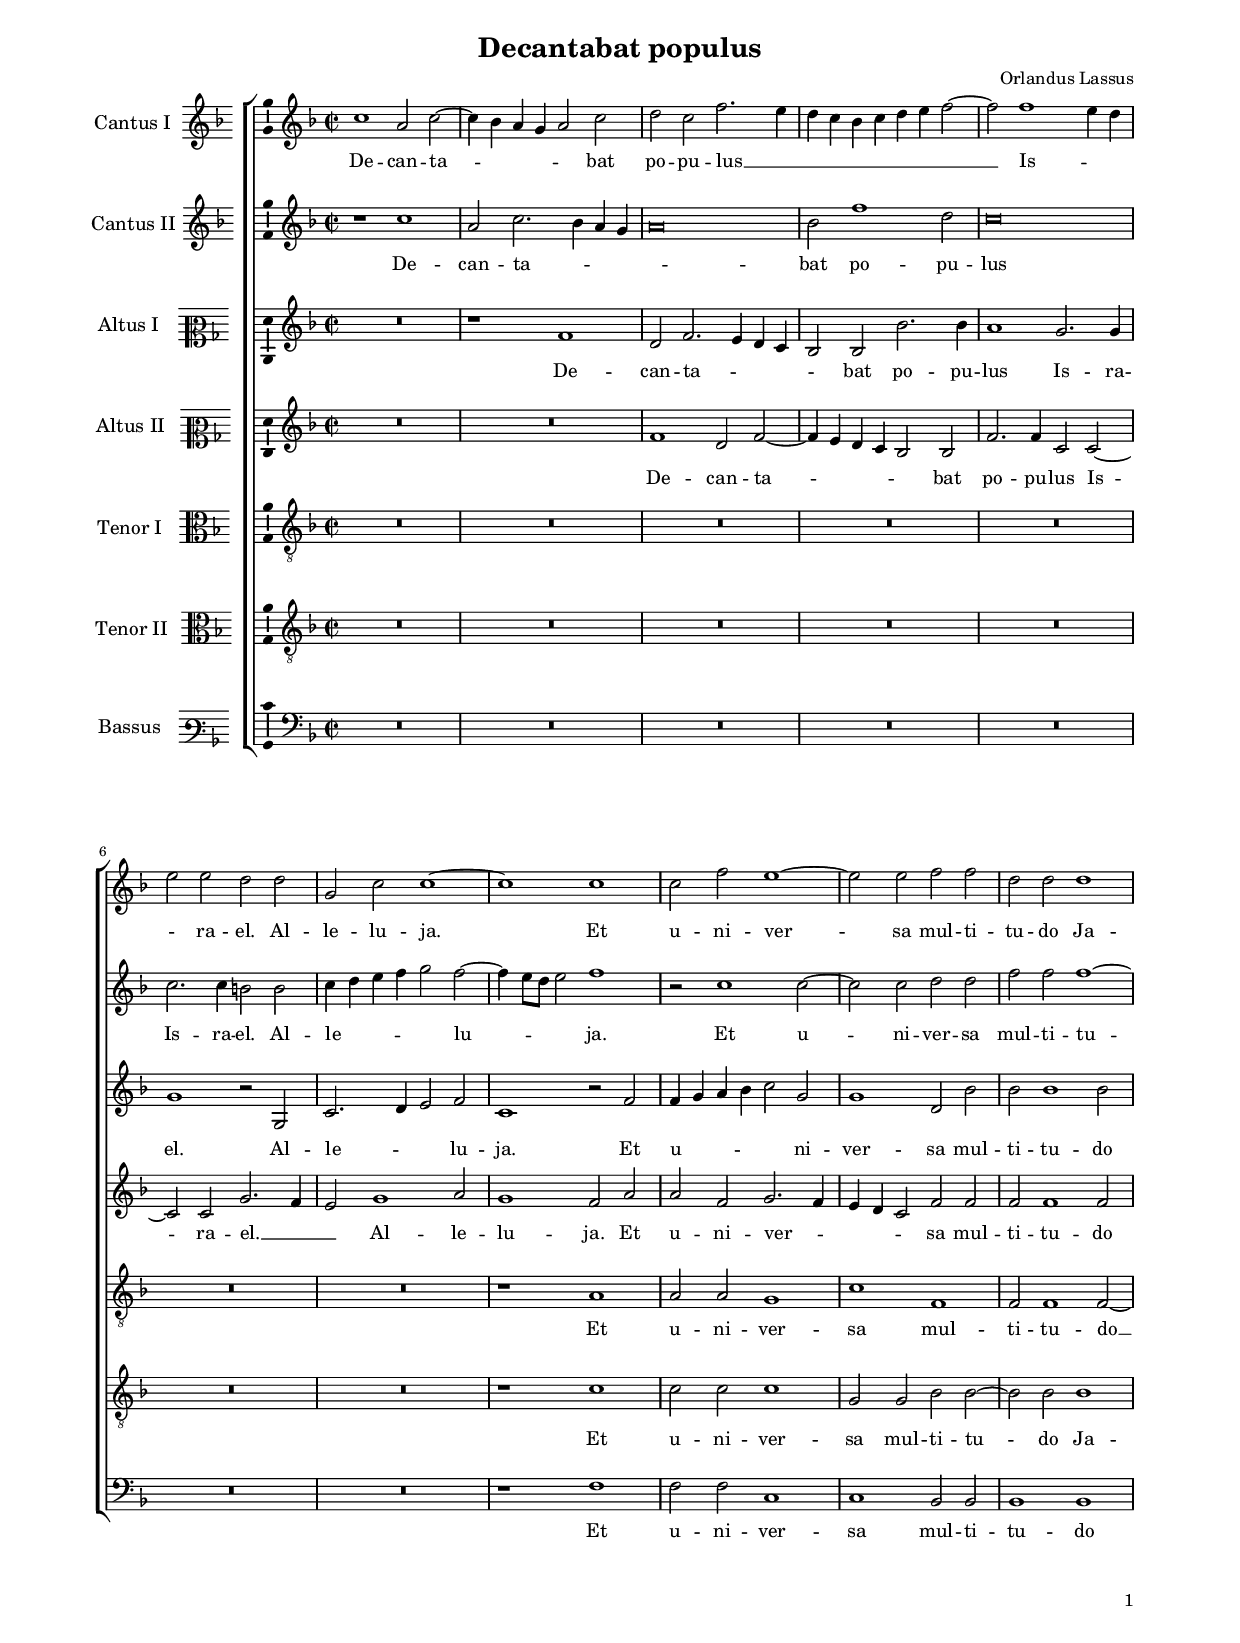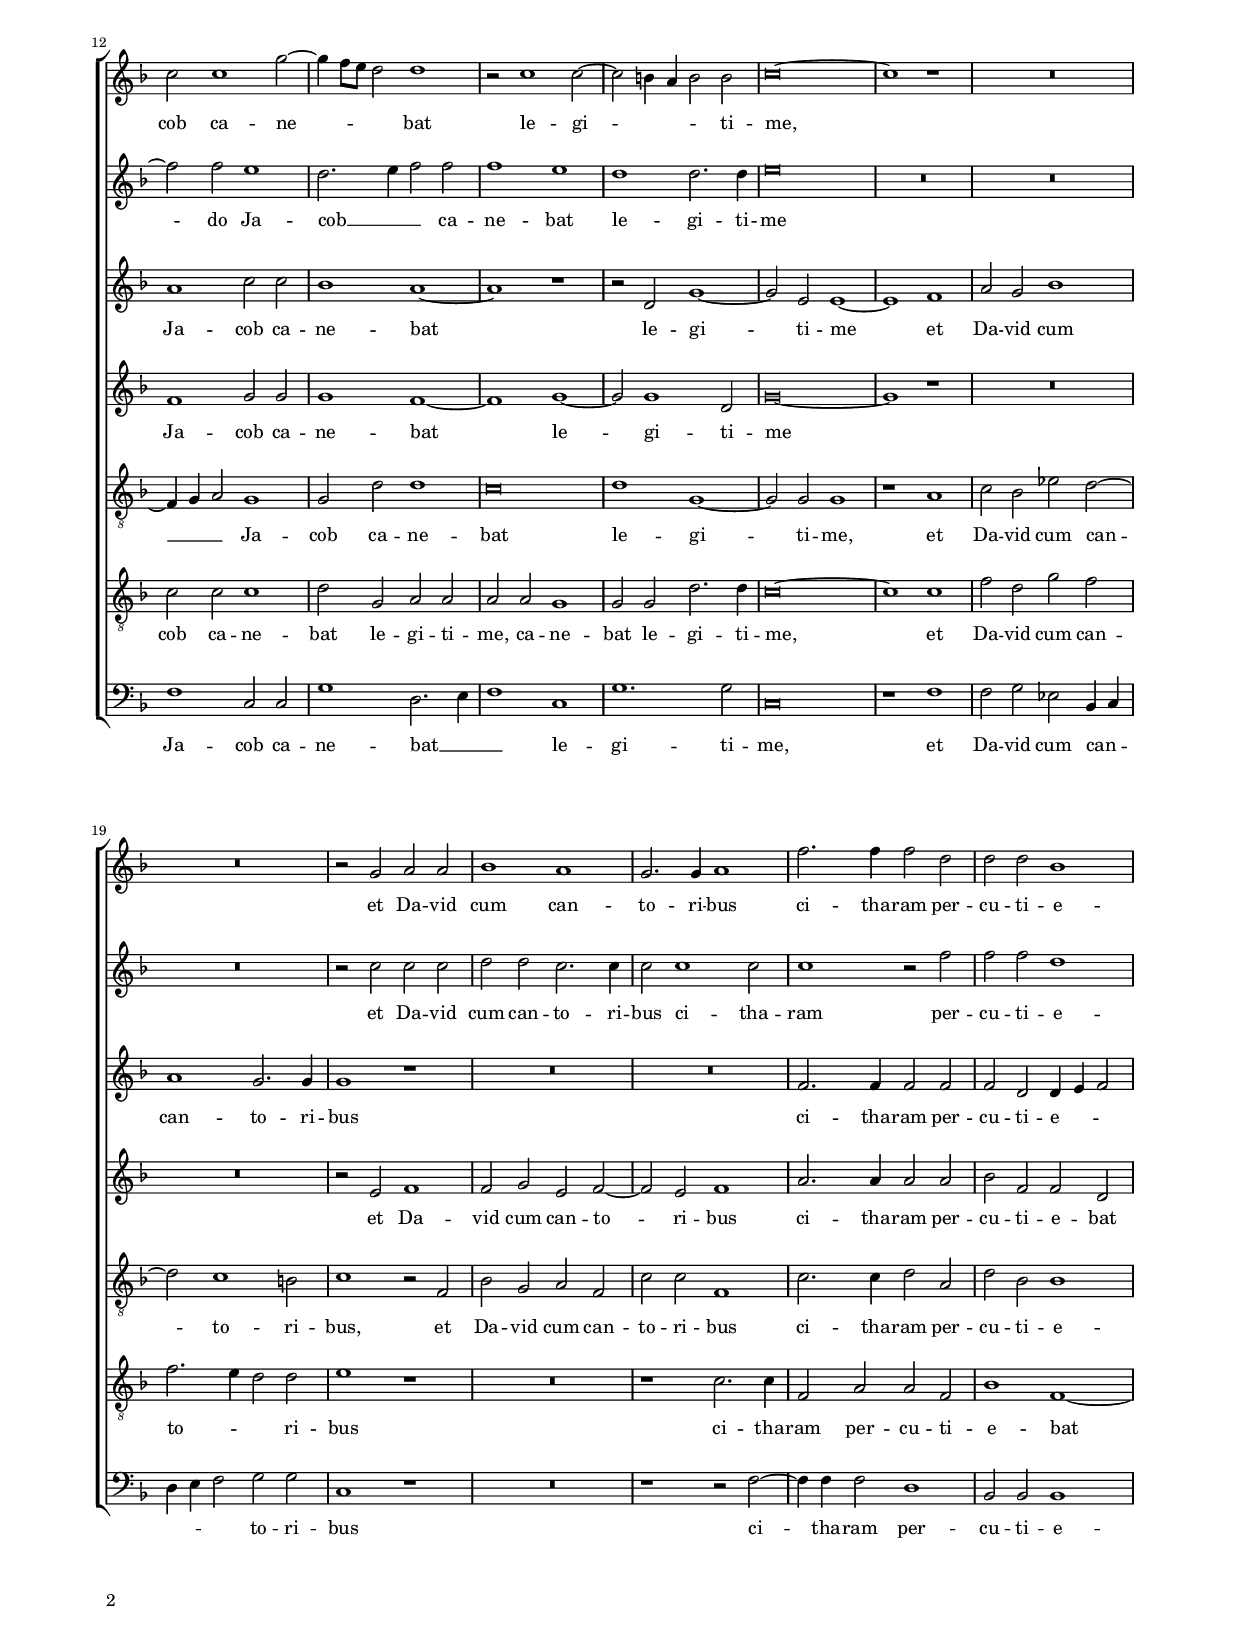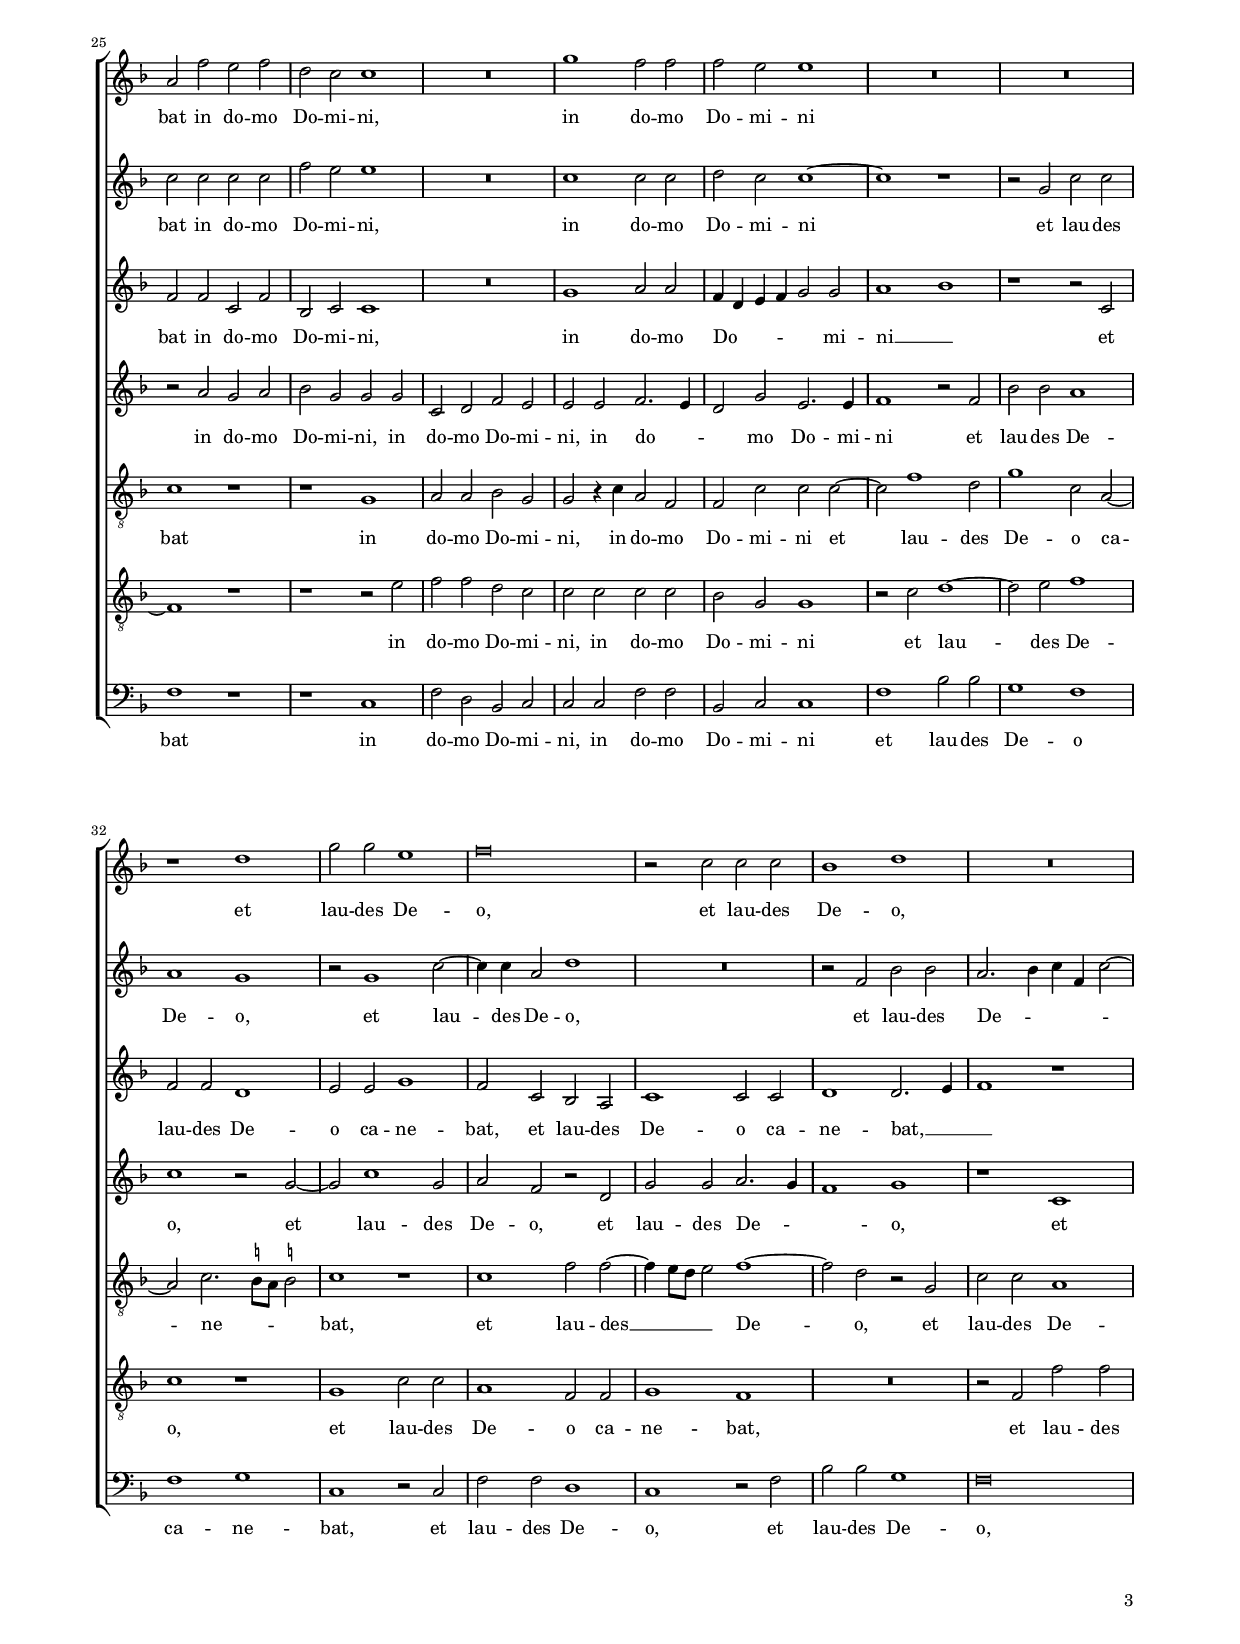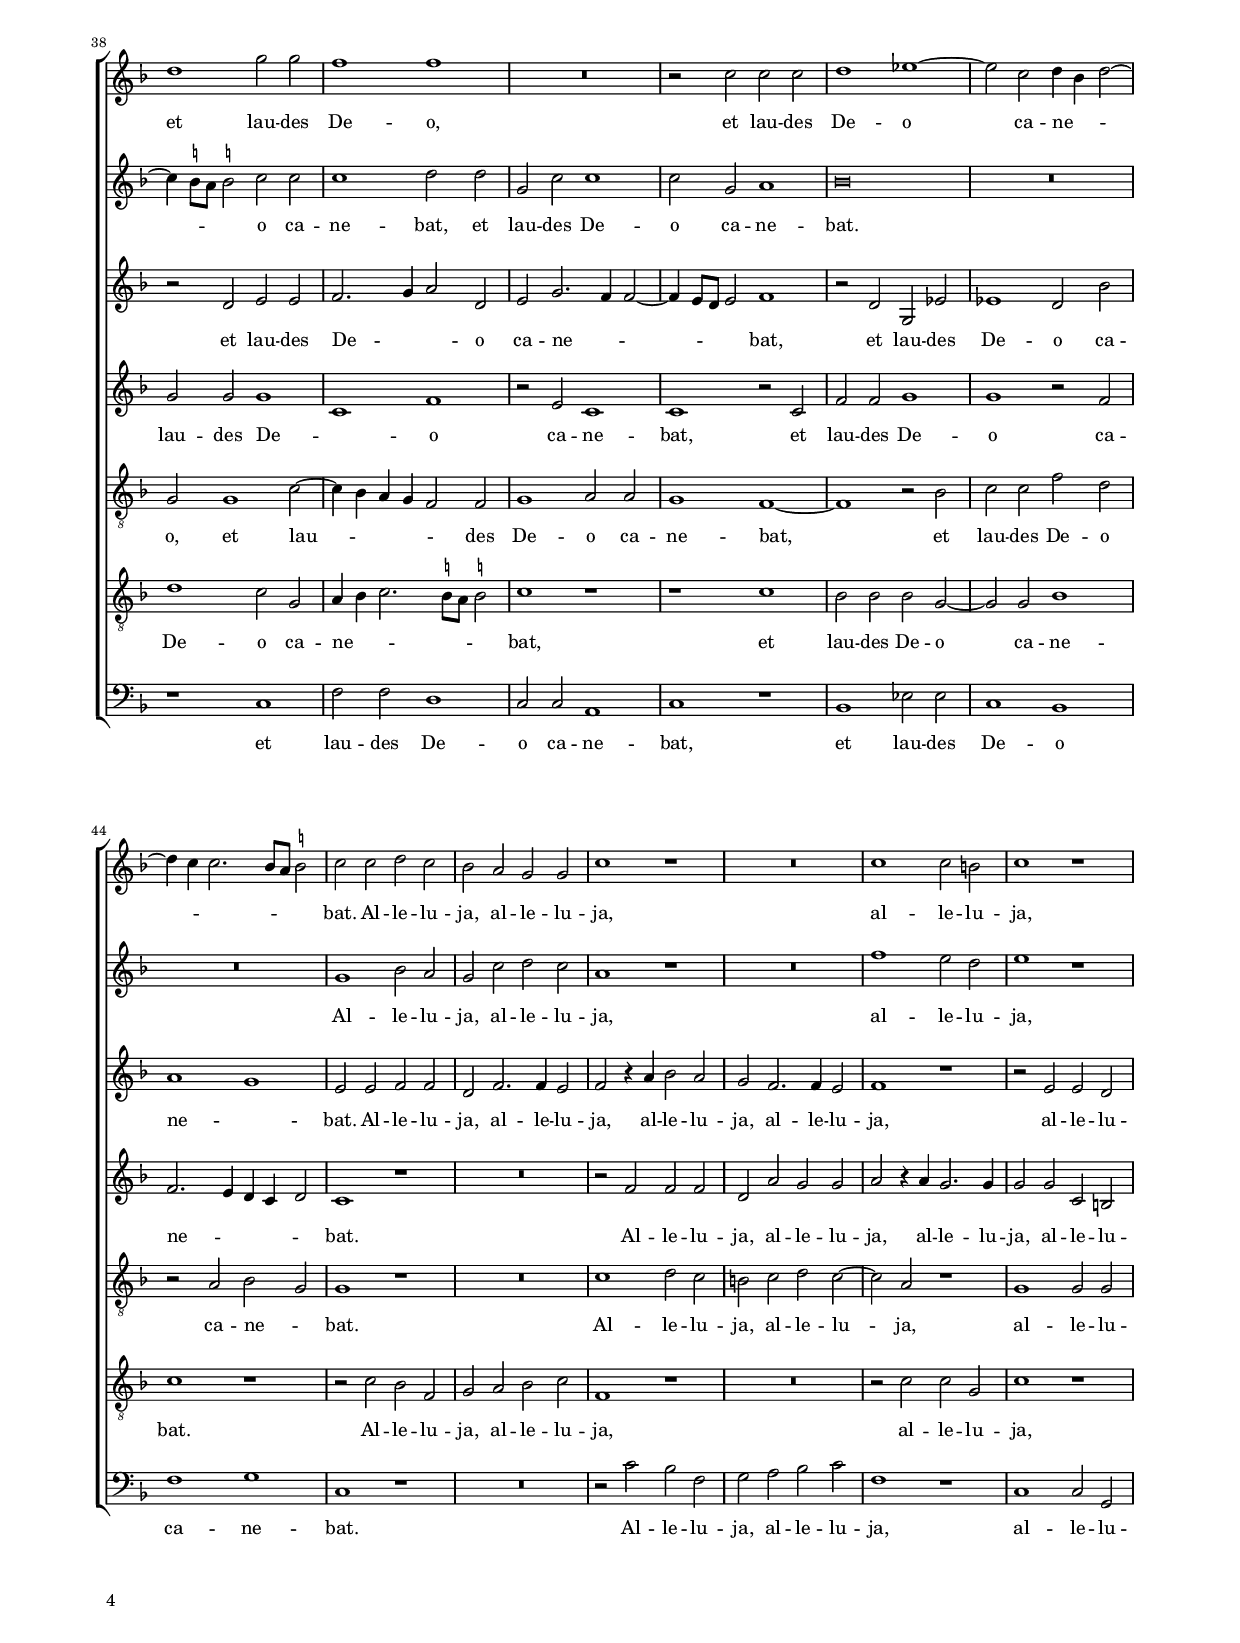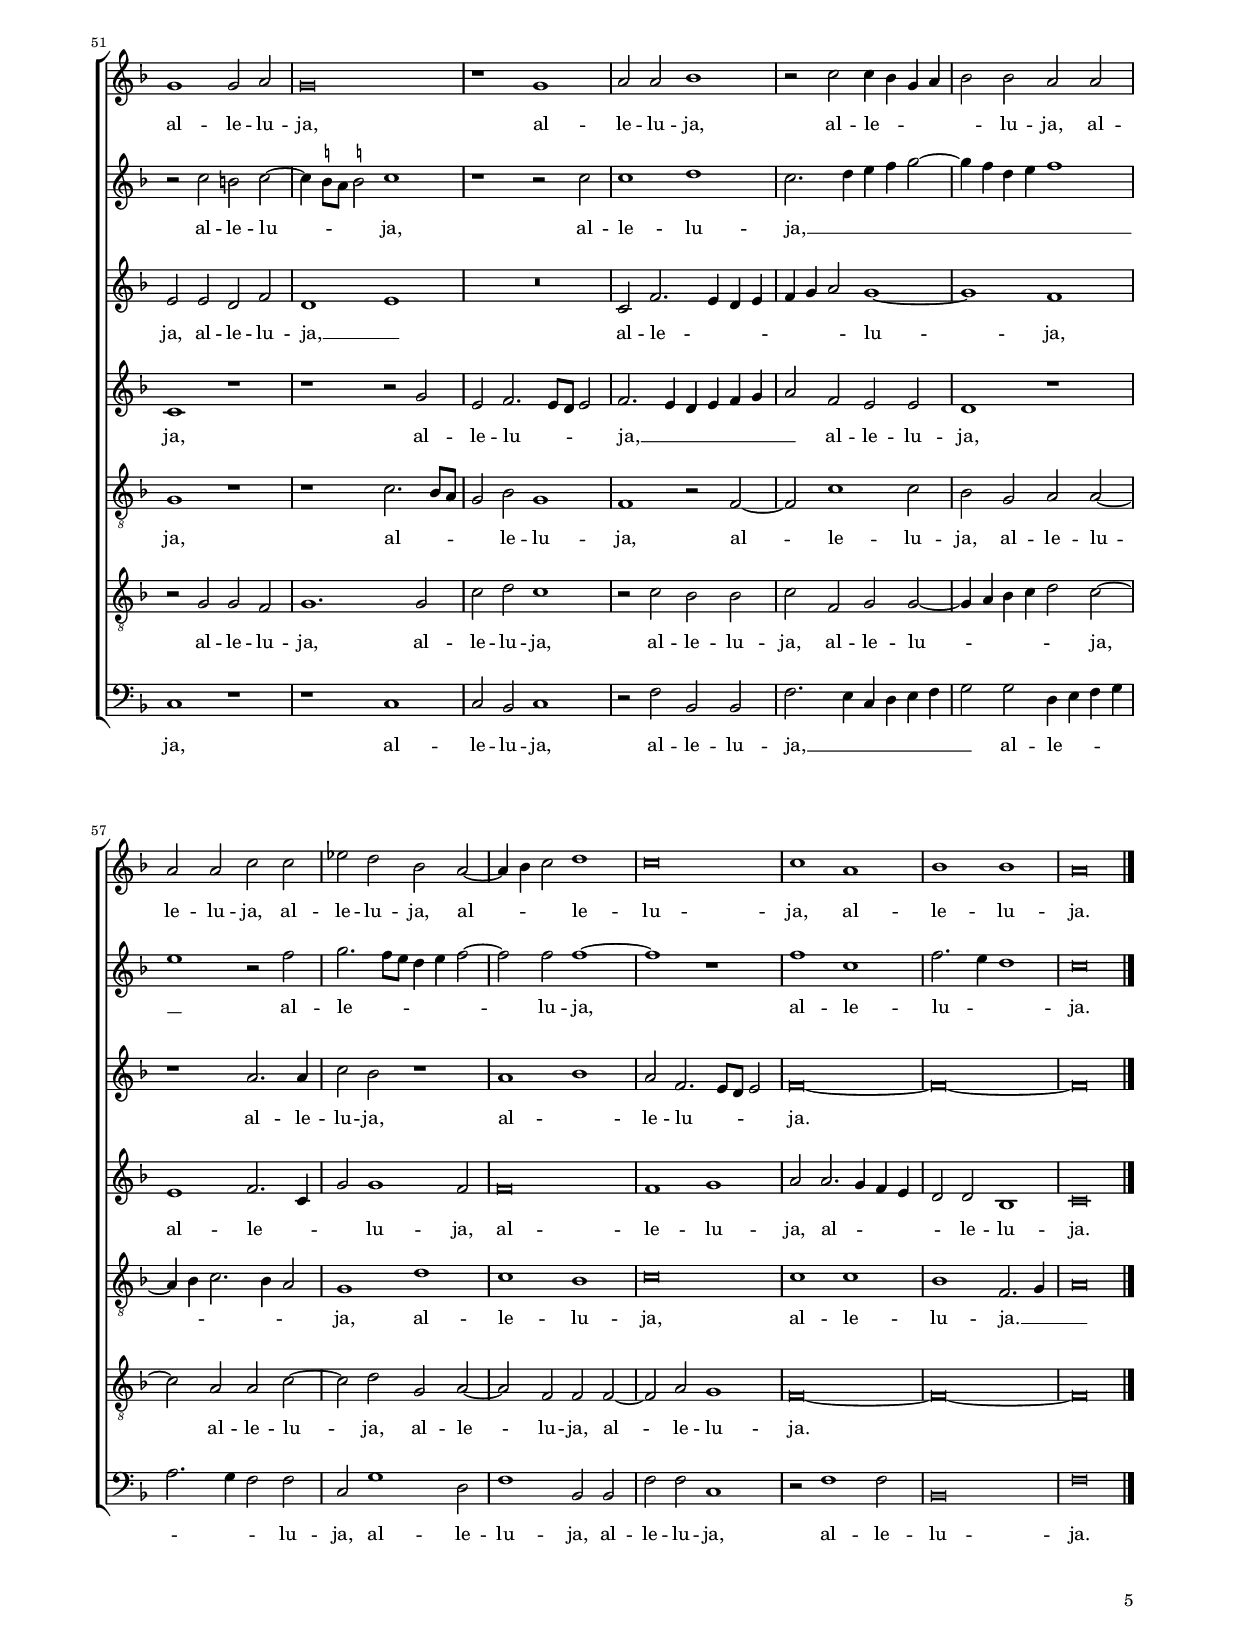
\header
{
  title="Decantabat populus"
  composer="Orlandus Lassus"
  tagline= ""
}

\version "2.22.0"
\include "deutsch.ly"
#(set-global-staff-size 15)
% #(set-default-paper-size "letter")
#(ly:set-option 'point-and-click #f)


\paper
	{
	top-margin = 1.8 \cm
	bottom-margin = 1.2 \cm
	left-margin = 1.8 \cm
	right-margin = 1.8 \cm
	ragged-bottom = ##f
	ragged-last-bottom = ##f
	print-page-number = ##f
	system-system-spacing = #'((basic-distance . 17) (minimum-distance . 14) (padding . 6) (strechability . 250))
    oddFooterMarkup=\markup   \fill-line { "" \fromproperty #'page:page-number-string }
    evenFooterMarkup=\markup  \fill-line { \fromproperty #'page:page-number-string "" }
    last-bottom-spacing = #'((basic-distance . 12) (minimum-distance . 7) (padding . 4))
%	systems-per-page = 3
%	min-systems-per-page = 3
	}


global = {
	\key f \major
	\time 2/2 \set Score.measureLength = #(ly:make-moment 2/1)
    \set Score.tempoHideNote = ##t
    \tempo 2 = 90
    \skip 1*2*63 \bar "|."
	}

ficta = { \once \set suggestAccidentals = ##t }
	
forget = #(define-music-function (music) (ly:music?) #{
	\accidentalStyle forget
	$music
	\accidentalStyle default
	#})


incipitcantus = \markup { \score {
	{
	\set Staff.instrumentName = \markup { \fontsize #1 "Cantus I" }
	\key f \major
	\clef violin
	s4 \bar ""
	}
	\layout  {
	raggedright = ##t
	indent = 1.6 \cm
	line-width = 2.2 \cm
	\context { \Staff \remove Time_signature_engraver }
	\override Staff.Clef.Y-extent = #'(0 . 0)
	}} \hspace #1 }


incipitquintus = \markup { \score {
	{
	\set Staff.instrumentName = \markup { \fontsize #1 "Cantus II" }
	\key f \major
	\clef violin
	s4 \bar ""
	}
	\layout  {
	raggedright = ##t
	indent = 1.6 \cm
	line-width = 2.2 \cm
	\context { \Staff \remove Time_signature_engraver }
	\override Staff.Clef.Y-extent = #'(0 . 0)
	}} \hspace #1 }

      
incipitaltus = \markup { \score {
	{
	\set Staff.instrumentName = \markup { \fontsize #1 "Altus I" }
	\key f \major
	\clef mezzosoprano
	s4 \bar ""
	}
	\layout  {
	raggedright = ##t
	indent = 1.6 \cm
	line-width = 2.2 \cm
	\context { \Staff \remove Time_signature_engraver }
	\override Staff.Clef.Y-extent = #'(0 . 0)
	}} \hspace #1 }

    
incipitsextus = \markup { \score {
	{
	\set Staff.instrumentName = \markup { \fontsize #1 "Altus II" }
	\key f \major
	\clef mezzosoprano
	s4 \bar ""
	}
	\layout  {
	raggedright = ##t
	indent = 1.6 \cm
	line-width = 2.2 \cm
	\context { \Staff \remove Time_signature_engraver }
	\override Staff.Clef.Y-extent = #'(0 . 0)
	}} \hspace #1 }
    

incipittenor = \markup { \score {
	{
	\set Staff.instrumentName = \markup { \fontsize #1 "Tenor I" }
	\key f \major
	\clef alto
	s4 \bar ""
	}
	\layout  {
	raggedright = ##t
	indent = 1.6 \cm
	line-width = 2.2 \cm
	\context { \Staff \remove Time_signature_engraver }
	\override Staff.Clef.Y-extent = #'(0 . 0)
	}} \hspace #1 }
      
      
incipitseptimus = \markup { \score {
	{
	\set Staff.instrumentName = \markup { \fontsize #1 "Tenor II" }
	\key f \major
	\clef alto
	s4 \bar ""
	}
	\layout  {
	raggedright = ##t
	indent = 1.6 \cm
	line-width = 2.2 \cm
	\context { \Staff \remove Time_signature_engraver }
	\override Staff.Clef.Y-extent = #'(0 . 0)
	}} \hspace #1 }
      
      
incipitbassus = \markup { \score {
	{
	\set Staff.instrumentName = \markup { \fontsize #1 "Bassus" }
	\key f \major
	\clef varbaritone
	s4 \bar ""
	}
	\layout  {
	raggedright = ##t
	indent = 1.6 \cm
	line-width = 2.2 \cm
	\context { \Staff \remove Time_signature_engraver }
	\override Staff.Clef.Y-extent = #'(0 . 0)
	}} \hspace #1 }


cantus =  \relative c''
	{
	c1 a2 c~
	c4 b a g a2 c
	d2 c f2. e4
	d4 c b c d e f2~
%5
	f2 f1 e4 d |
	e2 e d d
	g,2 c c1~
	c1 c
	c2 f e1~
%10
	e2 e f f |
	d2 d d1
	c2 c1 g'2~
	g4 f8 e d2 d1
	r2 c1 c2~
%15
	c2 h4 a h2 h |
	c\breve~
	c1 r
	R\breve
	R\breve
%20
	r2 g a a |
	b1 a
	g2. g4 a1
	f'2. f4 f2 d
	d2 d b1
%25
	a2 f' e f |
	d2 c c1
	R\breve
	g'1 f2 f
	f2 e e1
%30
	R\breve |
	R\breve
	r1 d
	g2 g e1
	f\breve
%35
	r2 c c c |
	b1 d
	R\breve
	d1 g2 g
	f1 f
%40
	R\breve |
	r2 c c c
	d1 es~
	es2 c d4 b d2~
	d4 c c2. b8 a \ficta h2
%45
	c2 c d c |
	b2 a g g
	c1 r
	R\breve
	c1 c2 h
%50
	c1 r |
	g1 g2 a
	g\breve
	r1 g
	a2 a b1
%55
	r2 c c4 b g a |
	b2 b a a
	a2 a c c
	es2 d b a~
	a4 b c2 d1
%60
	c\breve |
	c1 a
	b1 b
	a\breve |
	}


quintus = \relative c''
	{
	r1 c
	a2 c2. b4 a g
	a\breve
	b2 f'1 d2
%5
	c\breve |
	c2. c4 h2 h
	c4 d e f g2 f~
	f4 e8 d e2 f1
	r2 c1 c2~
%10
	c2 c d d |
	f2 f f1~
	f2 f e1
	d2. e4 f2 f
	f1 e
%15
	d1 d2. d4 |
	e\breve
	R\breve
	R\breve
	R\breve
%20
	r2 c c c |
	d2 d c2. c4
	c2 c1 c2
	c1 r2 f
	f2 f d1
%25
	c2 c c c |
	f2 e e1
	R\breve
	c1 c2 c
	d2 c c1~
%30
	c1 r |
	r2 g c c
	a1 g
	r2 g1 c2~
	c4 c a2 d1
%35
	R\breve |
	r2 f, b b
	a2. b4 c f, c'2~
	c4 \stemDown \ficta h8 a \stemNeutral \ficta h!2 c c
	c1 d2 d
%40
	g,2 c c1 |
	c2 g a1
	b\breve
	R\breve
	R\breve
%45
	g1 b2 a |
	g2 c d c
	a1 r
	R\breve
	f'1 e2 d
%50
	e1 r |
	r2 c h2 c~
	c4 \stemDown \ficta h8 a \stemNeutral \ficta h!2 c1
	r1 r2 c
	c1 d
%55
	c2. d4 e f g2~ |
	g4 f d e f1
	e1 r2 f
	g2. f8 e d4 e f2~
	f2 f f1~
%60
	f1 r |
	f1 c
	f2. e4 d1
	c\breve |
	}


altus =  \relative c'
        {
	R\breve
	r1 f
	d2 f2. e4 d c
	b2 b b'2. b4
%5
	a1 g2. g4 |
	g1 r2 g,
	c2. d4 e2 f
	c1 r2 f
	f4 g a b c2 g
%10
	g1 d2 b' |
	b2 b1 b2
	a1 c2 c
	b1 a~
	a1 r
%15
	r2 d, g1~ |
	g2 e e1~
	e1 f
	a2 g b1
	a1 g2. g4
%20
	g1 r |
	R\breve
	R\breve
	f2. f4 f2 f
	f2 d d4 e f2
%25
	f2 f c f |
	b,2 c c1
	R\breve
	g'1 a2 a
	f4 d e f g2 g
%30
	a1 b |
	r1 r2 c,
	f2 f d1
	e2 e g1
	f2 c b a
%35
	c1 c2 c |
	d1 d2. e4
	f1 r
	r2 d e e
	f2. g4 a2 d,
%40
	e2 g2. f4 f2~ |
	f4 e8 d e2 f1
	r2 d g, es'
	es1 d2 b'
	a1 g
%45
	e2 e f f |
	d2 f2. f4 e2
	f2 r4 a b2 a
	g2 f2. f4 e2
	f1 r
%50
	r2 e e d |
	e2 e d f
	d1 e
	R\breve
	c2 f2. e4 d e
%55
	f4 g a2 g1~ |
	g1 f
	r1 a2. a4
	c2 b r1
	a1 b
%60
	a2 f2. e8 d e2 |
	f\breve~
	f\breve~
	f\breve |
	}


sextus =  \relative c'
        {
	R\breve
	R\breve
	f1 d2 f~
	f4 e d c b2 b
%5
	f'2. f4 c2 c~ |
	c2 c g'2. f4
	e2 g1 a2
	g1 f2 a
	a2 f g2. f4
%10
	e4 d c2 f f |
	f2 f1 f2
	f1 g2 g
	g1 f~
	f1 g~
%15
	g2 g1 d2 |
	g\breve~
	g1 r
	R\breve
	R\breve
%20
	r2 e f1 |
	f2 g e f~
	f2 e f1
	a2. a4 a2 a
	b2 f f d
%25
	r2 a' g a |
	b2 g g g
	c,2 d f e
	e2 e f2. e4
	d2 g e2. e4
%30
	f1 r2 f |
	b2 b a1
	c1 r2 g~
	g2 c1 g2
	a2 f r d
%35
	g2 g a2. g4 |
	f1 g
	r1 c,
	g'2 g g1
	c,1 f
%40
	r2 e c1 |
	c1 r2 c
	f2 f g1
	g1 r2 f
	f2. e4 d c d2
%45
	c1 r |
	R\breve
	r2 f f f
	d2 a' g g
	a2 r4 a g2. g4
%50
	g2 g c, h |
	c1 r
	r1 r2 g'
	e2 f2. e8 d e2
	f2. e4 d e f g
%55
	a2 f e e |
	d1 r
	e1 f2. c4
	g'2 g1 f2
	f\breve
%60
	f1 g |
	a2 a2. g4 f e
	d2 d b1
	c\breve |
	}

        
tenor =  \relative c'
	{
	R\breve
	R\breve
	R\breve
	R\breve
%5
	R\breve |
	R\breve
	R\breve
	r1 a
	a2 a g1
%10
	c1 f, |
	f2 f1 f2~
	f4 g a2 g1
	g2 d' d1
	c\breve
%15
	d1 g,~ |
	g2 g g1
	r1 a
	c2 b es d~
	d2 c1 h2
%20
	c1 r2 f, |
	b2 g a f
	c'2 c f,1
	c'2. c4 d2 a
	d2 b b1
%25
	c1 r |
	r1 g
	a2 a b g
	g2 r4 c a2 f
	f2 c' c c~
%30
	c2 f1 d2 |
	g1 c,2 a~
	a2 c2. \stemDown \ficta h8 a \stemNeutral \ficta h!2
	c1 r
	c1 f2 f~
%35
	f4 e8 d e2 f1~ |
	f2 d r g,
	c2 c a1
	g2 g1 c2~
	c4 b a g f2 f
%40
	g1 a2 a |
	g1 f~
	f1 r2 b
	c2 c f d
	r2 a b g
%45
	g1 r |
	R\breve
	c1 d2 c
	h2 c d c~
	c2 a r1
%50
	g1 g2 g |
	g1 r
	r1 c2. b8 a
	g2 b g1
	f1 r2 f~
%55
	f2 c'1 c2 |
	b2 g a a~
	a4 b c2. b4 a2
	g1 d'
	c1 b
%60
	c\breve |
	c1 c
	b1 f2. g4
	a\breve |
	}


septimus  =  \relative c'
	{
	R\breve
	R\breve
	R\breve
	R\breve
%5
	R\breve |
	R\breve
	R\breve
	r1 c
	c2 c c1
%10
	g2 g b b~ |
	b2 b b1
	c2 c c1
	d2 g, a a
	a2 a g1
%15
	g2 g d'2. d4 |
	c\breve~
	c1 c
	f2 d g f
	f2. e4 d2 d
%20
	e1 r |
	R\breve
	r1 c2. c4
	f,2 a a f
	b1 f~
%25
	f1 r |
	r1 r2 e'
	f2 f d c
	c2 c c c
	b2 g g1
%30
	r2 c d1~ |
	d2 e f1
	c1 r
	g1 c2 c
	a1 f2 f
%35
	g1 f |
	R\breve
	r2 f f' f 
	d1 c2 g
	a4 b c2. \stemDown \ficta h8 a \stemNeutral \ficta h!2
%40
	c1 r |
	r1 c
	b2 b b g~
	g2 g b1
	c1 r
%45
	r2 c b f |
	g2 a b c
	f,1 r
	R\breve
	r2 c' c g
%50
	c1 r |
	r2 g g f
	g1. g2
	c2 d c1
	r2 c b b
%55
	c2 f, g g~ |
	g4 a b c d2 c~
	c2 a a c~
	c2 d g, a~
	a2 f f f~
%60
	f2 a g1 |
	f\breve~
        f\breve~
        f\breve |
	}


bassus  =  \relative c
	{
	R\breve
	R\breve
	R\breve
	R\breve
%5
	R\breve |
	R\breve
	R\breve
	r1 f
	f2 f c1
%10
	c1 b2 b |
	b1 b
	f'1 c2 c
	g'1 d2. e4
	f1 c
%15
	g'1. g2 |
	c,\breve
	r1 f
	f2 g es b4 c
	d4 e f2 g g
%20
	c,1 r |
	R\breve
	r1 r2 f~
	f4 f f2 d1
	b2 b b1
%25
	f'1 r |
	r1 c
	f2 d b c
	c2 c f f
	b,2 c c1
%30
	f1 b2 b |
	g1 f
	f1 g
	c,1 r2 c
	f2 f d1
%35
	c1 r2 f |
	b2 b g1
	f\breve
	r1 c
	f2 f d1
%40
	c2 c a1 |
	c1 r
	b1 es2 es
	c1 b
	f'1 g
%45
	c,1 r |
	R\breve
	r2 c' b f
	g2 a b c
	f,1 r
%50
	c1 c2 g |
	c1 r
	r1 c
	c2 b c1
	r2 f b, b
%55
	f'2. e4 c d e f |
	g2 g d4 e f g
	a2. g4 f2 f
	c2 g'1 d2
	f1 b,2 b
%60
	f'2 f c1 |
	r2 f1 f2
	b,\breve
	f'\breve |
	}


lyricscantus = \lyricmode {
	De -- can -- ta -- _ _ _ _ bat po -- pu -- lus __ _ _ _ _ _ _ _ _ Is -- _ _ _ ra -- el.
        Al -- le -- lu -- ja.
        Et u -- ni -- ver -- sa mul -- ti -- tu -- do Ja -- cob ca -- ne -- _ _ _ bat le -- gi -- _ _ _ ti -- me,
        et Da -- vid cum can -- to -- ri -- bus ci -- tha -- ram per -- cu -- ti -- e -- bat
        in do -- mo Do -- mi -- ni,
        in do -- mo Do -- mi -- ni
        et lau -- des De -- o,
        et lau -- des De -- o,
        et lau -- des De -- o,
        et lau -- des De -- o ca -- ne -- _ _ _ _ _ _ _ bat.
        Al -- le -- lu -- ja,
        al -- le -- lu -- ja,
        al -- le -- lu -- ja,
        al -- le -- lu -- ja,
        al -- le -- lu -- ja,
        al -- le -- _ _ _ _ lu -- ja,
        al -- le -- lu -- ja,
        al -- le -- lu -- ja,
        al -- _ _ le -- lu -- ja,
        al -- le -- lu -- ja.
	}


lyricsquintus = \lyricmode {
	De -- can -- ta -- _ _ _ _ bat po -- pu -- lus Is -- ra -- el.
        Al -- le -- _ _ _ _ lu -- _ _ _ ja.
        Et u -- ni -- ver -- sa mul -- ti -- tu -- do Ja -- cob __ _ _ ca -- ne -- bat le -- gi -- ti -- me
        et Da -- vid cum can -- to -- ri -- bus ci -- tha -- ram per -- cu -- ti -- e -- bat
        in do -- mo Do -- mi -- ni,
        in do -- mo Do -- mi -- ni
        et lau -- des De -- o,
        et lau -- des De -- o,
        et lau -- des De -- _ _ _ _ _ _ _ o ca -- ne -- bat,
        et lau -- des De -- o ca -- ne -- bat.
        Al -- le -- lu -- ja,
        al -- le -- lu -- ja,
        al -- le -- lu -- ja,
        al -- le -- lu -- _ _ _ ja,
        al -- le -- lu -- ja, __ _ _ _ _ _ _ _ _ _
        al -- le -- _ _ _ _ _ lu -- ja,
        al -- le -- lu -- _ _ ja.
	}


lyricsaltus = \lyricmode {
	De -- can -- ta -- _ _ _ _ bat po -- pu -- lus Is -- ra -- el.
        Al -- le -- _ _ lu -- ja.
        Et u -- _ _ _ _ ni -- ver -- sa mul -- ti -- tu -- do Ja -- cob ca -- ne -- bat le -- gi -- ti -- me
        et Da -- vid cum can -- to -- ri -- bus ci -- tha -- ram per -- cu -- ti -- e -- _ _ bat
        in do -- mo Do -- mi -- ni,
        in do -- mo Do -- _ _ _ _ mi -- ni __ _
        et lau -- des De -- o ca -- ne -- bat,
        et lau -- des De -- o ca -- ne -- bat, __ _ _
        et lau -- des De -- _ _ o ca -- ne -- _ _ _ _ _ bat,
        et lau -- des De -- o ca -- ne -- _ bat.
        Al -- le -- lu -- ja,
        al -- le -- lu -- ja,
        al -- le -- lu -- ja,
        al -- le -- lu -- ja,
        al -- le -- lu -- ja,
        al -- le -- lu -- ja, __ _
        al -- le -- _ _ _ _ _ _ lu -- ja,
        al -- le -- lu -- ja,
        al -- _ le -- lu -- _ _ _ ja.
	}
        
	
lyricssextus = \lyricmode {
	De -- can -- ta -- _ _ _ _ bat po -- pu -- lus Is -- ra -- el. __ _ _
        Al -- le -- lu -- ja.
        Et u -- ni -- ver -- _ _ _ _ sa mul -- ti -- tu -- do Ja -- cob ca -- ne -- bat le -- gi -- ti -- me
        et Da -- vid cum can -- to -- ri -- bus ci -- tha -- ram per -- cu -- ti -- e -- bat
        in do -- mo Do -- mi -- ni,
        in do -- mo Do -- mi -- ni,
        in do -- _ _ mo Do -- mi -- ni
        et lau -- des De -- o,
        et lau -- des De -- o,
        et lau -- des De -- _ _ o,
        et lau -- des De -- _ o ca -- ne -- bat,
        et lau -- des De -- o ca -- ne -- _ _ _ _ bat.
        Al -- le -- lu -- ja,
        al -- le -- lu -- ja,
        al -- le -- lu -- ja,
        al -- le -- lu -- ja,
        al -- le -- lu -- _ _ _ ja, __ _ _ _ _ _ _ 
        al -- le -- lu -- ja,
        al -- le -- _ _ lu -- ja,
        al -- le -- lu -- ja,
        al -- _ _ _ _ le -- lu -- ja.
	}
        
        
lyricstenor = \lyricmode {
	Et u -- ni -- ver -- sa mul -- ti -- tu -- do __ _ _ Ja -- cob ca -- ne -- bat le -- gi -- ti -- me,
        et Da -- vid cum can -- to -- ri -- bus,
        et Da -- vid cum can -- to -- ri -- bus ci -- tha -- ram per -- cu -- ti -- e -- bat
        in do -- mo Do -- mi -- ni,
        in do -- mo Do -- mi -- ni
        et lau -- des De -- o ca -- ne -- _ _ _ bat,
        et lau -- des __ _ _ _ De -- o,
        et lau -- des De -- o,
        et lau -- _ _ _ _ des De -- o ca -- ne -- bat,
        et lau -- des De -- o ca -- ne -- _ bat.
        Al -- le -- lu -- ja,
        al -- le -- lu -- ja,
        al -- le -- lu -- ja,
        al -- _ _ _ le -- lu -- ja,
        al -- le -- lu -- ja,
        al -- le -- lu -- _ _ _ _ ja,
        al -- le -- lu -- ja,
        al -- le -- lu -- ja. __ _ _
	}


lyricsseptimus = \lyricmode {
	Et u -- ni -- ver -- sa mul -- ti -- tu -- do Ja -- cob ca -- ne -- bat le -- gi -- ti -- me,
        ca -- ne -- bat le -- gi -- ti -- me,
        et Da -- vid cum can -- to -- _ _ ri -- bus ci -- tha -- ram per -- cu -- ti -- e -- bat
        in do -- mo Do -- mi -- ni,
        in do -- mo Do -- mi -- ni
        et lau -- des De -- o,
        et lau -- des De -- o ca -- ne -- bat,
        et lau -- des De -- o ca -- ne -- _ _ _ _ _ bat,
        et lau -- des De -- o ca -- ne -- bat.
        Al -- le -- lu -- ja,
        al -- le -- lu -- ja,
        al -- le -- lu -- ja,
        al -- le -- lu -- ja,
        al -- le -- lu -- ja,
        al -- le -- lu -- ja,
        al -- le -- lu -- _ _ _ _ ja,
        al -- le -- lu -- ja,
        al -- le -- lu -- ja,
        al -- le -- lu -- ja.
	}


lyricsbassus = \lyricmode {
	Et u -- ni -- ver -- sa mul -- ti -- tu -- do Ja -- cob ca -- ne -- bat __ _ _ le -- gi -- ti -- me,
        et Da -- vid cum can -- _ _ _ _ to -- ri -- bus ci -- tha -- ram per -- cu -- ti -- e -- bat
        in do -- mo Do -- mi -- ni,
        in do -- mo Do -- mi -- ni
        et lau -- des De -- o ca -- ne -- bat,
        et lau -- des De -- o,
        et lau -- des De -- o,
        et lau -- des De -- o ca -- ne -- bat,
        et lau -- des De -- o ca -- ne -- bat.
        Al -- le -- lu -- ja,
        al -- le -- lu -- ja,
        al -- le -- lu -- ja,
        al -- le -- lu -- ja,
        al -- le -- lu -- ja, __ _ _ _ _ _ _ 
        al -- le -- _ _ _ _ _ _ lu -- ja,
        al -- le -- lu -- ja,
        al -- le -- lu -- ja,
        al -- le -- lu -- ja.
	}


\score
{  
	\transpose c c {
	\new ChoirStaff \with { \override StaffGrouper.staff-staff-spacing.basic-distance = #12 }
	<<

	\new Staff << \global
	\new Voice="v1" {
		\set Staff.instrumentName=\incipitcantus
		\set Staff.midiInstrument = "reed organ"
		\clef violin
		\cantus }
	\new Lyrics \lyricsto "v1" {\lyricscantus }
	>>


	\new Staff << \global
	\new Voice="v5" {
		\set Staff.instrumentName=\incipitquintus
		\set Staff.midiInstrument = "reed organ"
		\clef violin
		\quintus}
	\new Lyrics \lyricsto "v5" {\lyricsquintus }
	>>



	\new Staff << \global
	\new Voice="v2" {
		\set Staff.instrumentName=\incipitaltus
		\set Staff.midiInstrument = "reed organ"
		\clef violin 
		\altus}
	\new Lyrics \lyricsto "v2" {\lyricsaltus }
	>>

        
        \new Staff << \global
	\new Voice="v6" {
		\set Staff.instrumentName=\incipitsextus
		\set Staff.midiInstrument = "reed organ"
		\clef violin 
		\sextus}
	\new Lyrics \lyricsto "v6" {\lyricssextus }
	>>


	\new Staff << \global
	\new Voice="v3" {
		\set Staff.instrumentName=\incipittenor
		\set Staff.midiInstrument = "reed organ"
		\clef "G_8"
		\tenor }
	\new Lyrics \lyricsto "v3" {\lyricstenor }
	>>


	\new Staff << \global
	\new Voice="v7" {
		\set Staff.instrumentName=\incipitseptimus
		\set Staff.midiInstrument = "reed organ"
		\clef "G_8"
		\septimus}
	\new Lyrics \lyricsto "v7" {\lyricsseptimus }
	>>


	\new Staff << \global
	\new Voice="v4" {
		\set Staff.instrumentName=\incipitbassus
		\set Staff.midiInstrument = "reed organ"
		\clef bass 
		\bassus }
	\new Lyrics \lyricsto "v4" {\lyricsbassus}
	>>

	>>
	} % transpose

	\layout
	{
	indent = 2.5 \cm
	\context { \Lyrics \override VerticalAxisGroup.nonstaff-relatedstaff-spacing.padding = #1.5 }
%	\context { \Lyrics \override LyricText.font-size = #1 }
	\context { \Staff \override TimeSignature.break-visibility = #end-of-line-invisible }
    \context { \Staff \consists "Ambitus_engraver" }
	\context { \Score \override BarNumber.padding = #2 }
	\context { \Voice \override NoteHead.style = #'baroque }
	}

\midi
	{
	}

}


% EOF
